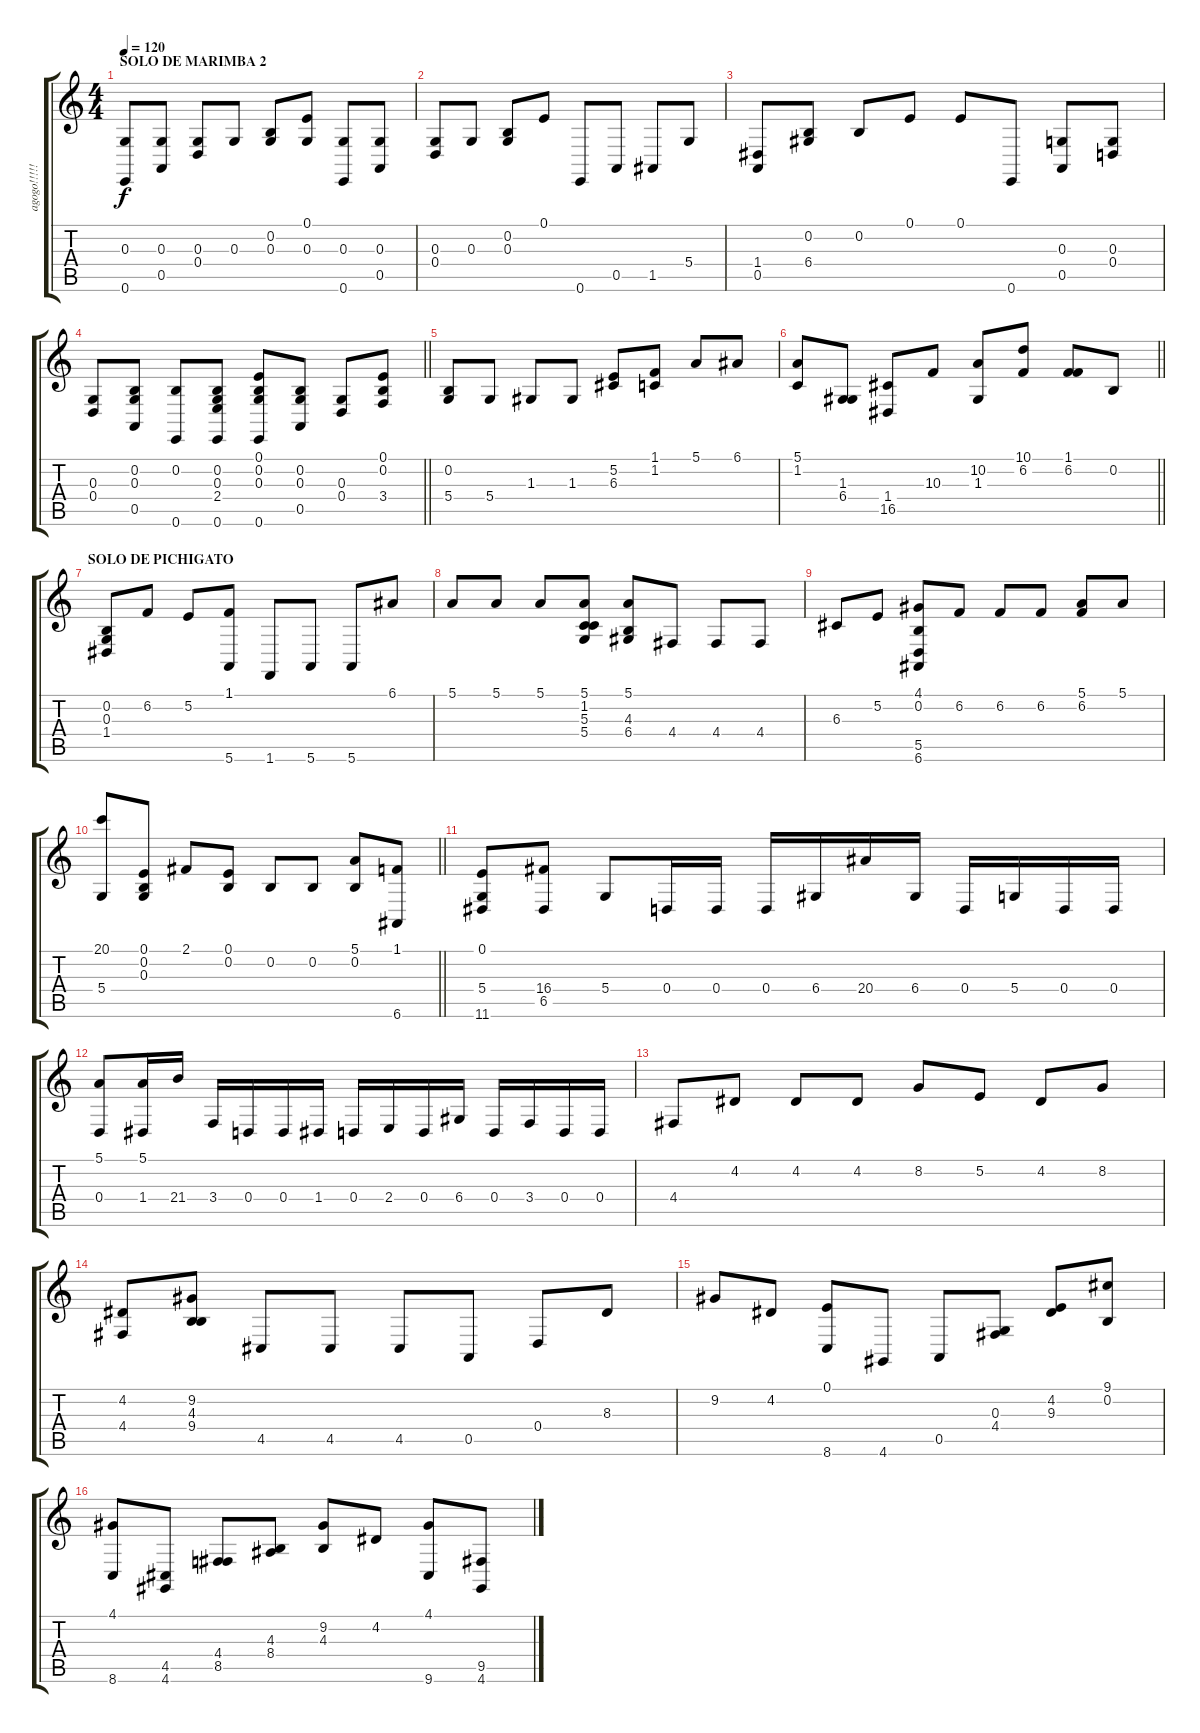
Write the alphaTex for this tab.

\track ("agogo!!!!!!!" "agogo!!!!!") {instrument agogo}
\staff {score tabs}
\tuning (E4 B3 G3 D3 A2 E2) {hide}
\ts (4 4)
\section ("" "SOLO DE MARIMBA 2")
\tempo 120
\clef g2
\ks c
(0.3 0.6).8{dy f} (0.3 0.5).8 (0.3 0.4).8 0.3.8 (0.2 0.3).8 (0.1 0.3).8 (0.3 0.6).8 (0.3 0.5).8 |
(0.3 0.4).8 0.3.8 (0.2 0.3).8 0.1.8 0.6.8 0.5.8 1.5.8 5.4.8 |
(1.4 0.5).8 (0.2 6.4).8 0.2.8 0.1.8 0.1.8 0.6.8 (0.3 0.5).8 (0.3 0.4).8 |
\barLineRight lightlight
(0.3 0.4).8 (0.2 0.3 0.5).8 (0.2 0.6).8 (0.2 0.3 2.4 0.6).8 (0.1 0.2 0.3 0.6).8 (0.2 0.3 0.5).8 (0.3 0.4).8 (0.1 0.2 3.4).8 |
(0.2 5.4).8 5.4.8 1.3.8 1.3.8 (5.2 6.3).8 (1.1 1.2).8 5.1.8 6.1.8 |
\barLineRight lightlight
(5.1 1.2).8 (1.3 6.4).8 (1.4 16.5).8 10.3.8 (10.2 1.3).8 (10.1 6.2).8 (1.1 6.2).8 0.2.8 |
\section ("" "SOLO DE PICHIGATO")
(0.2 0.3 1.4).8 6.2.8 5.2.8 (1.1 5.6).8 1.6.8 5.6.8 5.6.8 6.1.8 |
5.1.8 5.1.8 5.1.8 (5.1 1.2 5.3 5.4).8 (5.1 4.3 6.4).8 4.4.8 4.4.8 4.4.8 |
6.3.8 5.2.8 (4.1 0.2 5.5 6.6).8 6.2.8 6.2.8 6.2.8 (5.1 6.2).8 5.1.8 |
\barLineRight lightlight
(20.1 5.4).8 (0.1 0.2 0.3).8 2.1.8 (0.1 0.2).8 0.2.8 0.2.8 (5.1 0.2).8 (1.1 6.6).8 |
(0.1 5.4 11.6).8 (16.4 6.5).8 5.4.8 0.4.16 0.4.16 0.4.16 6.4.16 20.4.16 6.4.16 0.4.16 5.4.16 0.4.16 0.4.16 |
(5.1 0.4).8 (5.1 1.4).16 21.4.16 3.4.16 0.4.16 0.4.16 1.4.16 0.4.16 2.4.16 0.4.16 6.4.16 0.4.16 3.4.16 0.4.16 0.4.16 |
4.4.8 4.2.8 4.2.8 4.2.8 8.2.8 5.2.8 4.2.8 8.2.8 |
(4.2 4.4).8 (9.2 4.3 9.4).8 4.5.8 4.5.8 4.5.8 0.5.8 0.4.8 8.3.8 |
9.2.8 4.2.8 (0.1 8.6).8 4.6.8 0.5.8 (0.3 4.4).8 (4.2 9.3).8 (9.1 0.2).8 |
(4.1 8.6).8 (4.5 4.6).8 (4.4 8.5).8 (4.3 8.4).8 (9.2 4.3).8 4.2.8 (4.1 9.6).8 (9.5 4.6).8
